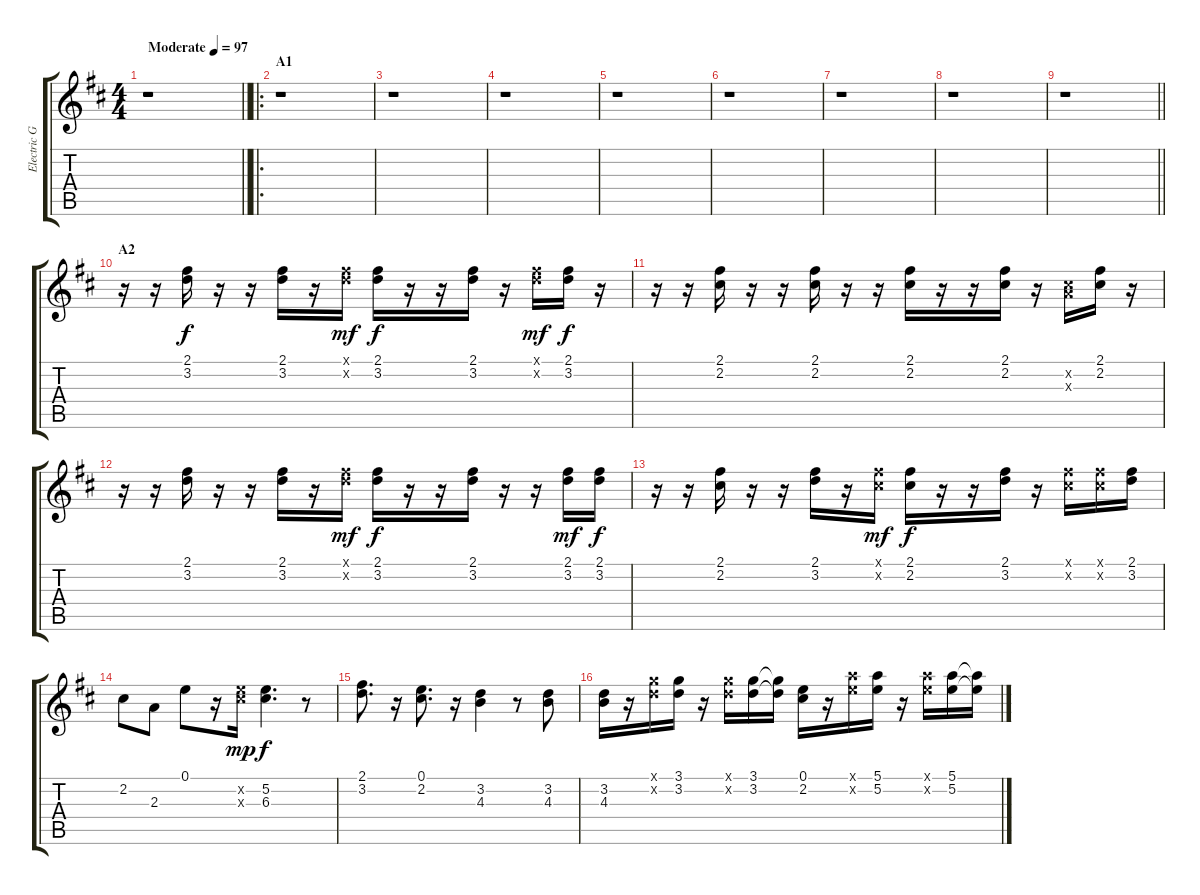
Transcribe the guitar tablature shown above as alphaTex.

\track ("Electric Guitar (Clean)" "Electric G") {instrument electricguitarclean}
\staff {score tabs}
\tuning (E4 B3 G3 D3 A2 E2) {hide}
\ts (4 4)
\tempo (97 "Moderate")
\clef g2
\barLineRight lightlight
\ks d
r.1{dy f instrument electricguitarclean} |
\ro
\section ("" "A1")
r.1 |
r.1 |
r.1 |
r.1 |
r.1 |
r.1 |
r.1 |
\barLineRight lightlight
r.1 |
\section ("" "A2")
r.16 r.16 (2.1 3.2).16 r.16 r.16 (2.1 3.2).16 r.16 (2.1{x} 3.2{x}).16{dy mf} (2.1 3.2).16{dy f} r.16 r.16 (2.1 3.2).16 r.16 (2.1{x} 3.2{x}).16{dy mf} (2.1 3.2).16{dy f} r.16 |
r.16 r.16 (2.1 2.2).16 r.16 r.16 (2.1 2.2).16 r.16 r.16 (2.1 2.2).16 r.16 r.16 (2.1 2.2).16 r.16 (2.2{x} 2.3{x}).16 (2.1 2.2).16 r.16 |
r.16 r.16 (2.1 3.2).16 r.16 r.16 (2.1 3.2).16 r.16 (2.1{x} 3.2{x}).16{dy mf} (2.1 3.2).16{dy f} r.16 r.16 (2.1 3.2).16 r.16 r.16 (2.1 3.2).16{dy mf} (2.1 3.2).16{dy f} |
r.16 r.16 (2.1 2.2).16 r.16 r.16 (2.1 3.2).16 r.16 (2.1{x} 2.2{x}).16{dy mf} (2.1 2.2).16{dy f} r.16 r.16 (2.1 3.2).16 r.16 (2.1{x} 2.2{x}).16 (2.1{x} 2.2{x}).16 (2.1 3.2).16 |
2.2.8 2.3.8 0.1.8 r.16 (5.2{x} 6.3{x}).16{dy mp} (5.2 6.3).4{d dy f} r.8 |
(2.1 3.2).8{d} r.16 (0.1 2.2).8{d} r.16 (3.2 4.3).4 r.8 (3.2 4.3).8 |
(3.2 4.3).16 r.16 (3.1{x} 3.2{x}).16 (3.1 3.2).16 r.16 (3.1{x} 3.2{x}).16 (3.1 3.2).16 (3.1{t} 3.2{t}).16 (0.1 2.2).16 r.16 (5.1{x} 5.2{x}).16 (5.1 5.2).16 r.16 (5.1{x} 5.2{x}).16 (5.1 5.2).16 (5.1{t} 5.2{t}).16
